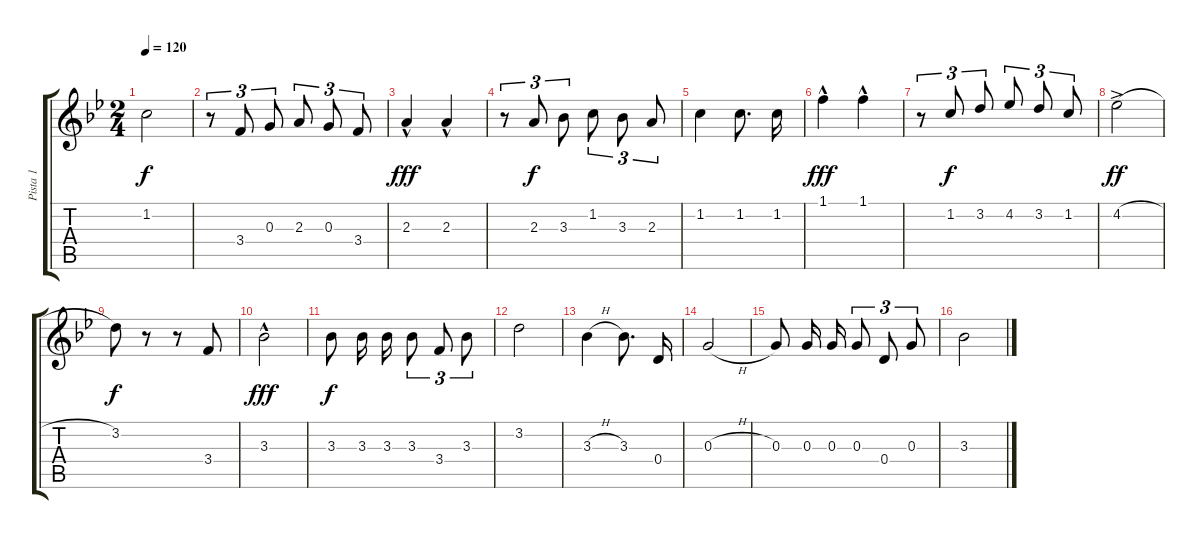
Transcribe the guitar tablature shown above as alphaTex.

\track ("Pista 1" "Pista 1") {instrument acousticguitarsteel}
\staff {score tabs}
\tuning (E4 B3 G3 D3 A2 E2) {hide}
\ts (2 4)
\tempo 120
\clef g2
\ks bb
1.2.2{dy f} |
r.8{tu (3 2)} 3.4.8{tu (3 2) beam split} 0.3.8{tu (3 2)} 2.3.8{tu (3 2) beam split} 0.3.8{tu (3 2) beam split} 3.4.8{tu (3 2)} |
2.3{hac}.4{dy fff} 2.3{hac}.4 |
r.8{tu (3 2)} 2.3.8{tu (3 2) dy f beam split} 3.3.8{tu (3 2)} 1.2.8{tu (3 2) beam split} 3.3.8{tu (3 2) beam split} 2.3.8{tu (3 2)} |
1.2.4 1.2.8{d beam split} 1.2.16 |
1.1{hac}.4{dy fff} 1.1{hac}.4 |
r.8{tu (3 2) beam Up} 1.2.8{tu (3 2) dy f beam Up beam split} 3.2.8{tu (3 2) beam Up beam split} 4.2.8{tu (3 2) beam Up beam split} 3.2.8{tu (3 2) beam Up beam split} 1.2.8{tu (3 2) beam Up} |
4.2{h ac}.2{dy ff} |
3.2.8{dy f} r.8 r.8 3.4.8 |
3.3{hac}.2{dy fff} |
3.3.8{dy f beam split} 3.3.16{beam split} 3.3.16 3.3.8{tu (3 2) beam split} 3.4.8{tu (3 2) beam split} 3.3.8{tu (3 2)} |
3.2.2 |
3.3{h}.4 3.3.8{d beam split} 0.4.16 |
0.3{h}.2 |
0.3.8{beam split} 0.3.16{beam split} 0.3.16 0.3.8{tu (3 2) beam split} 0.4.8{tu (3 2) beam split} 0.3.8{tu (3 2)} |
3.3{h}.2
